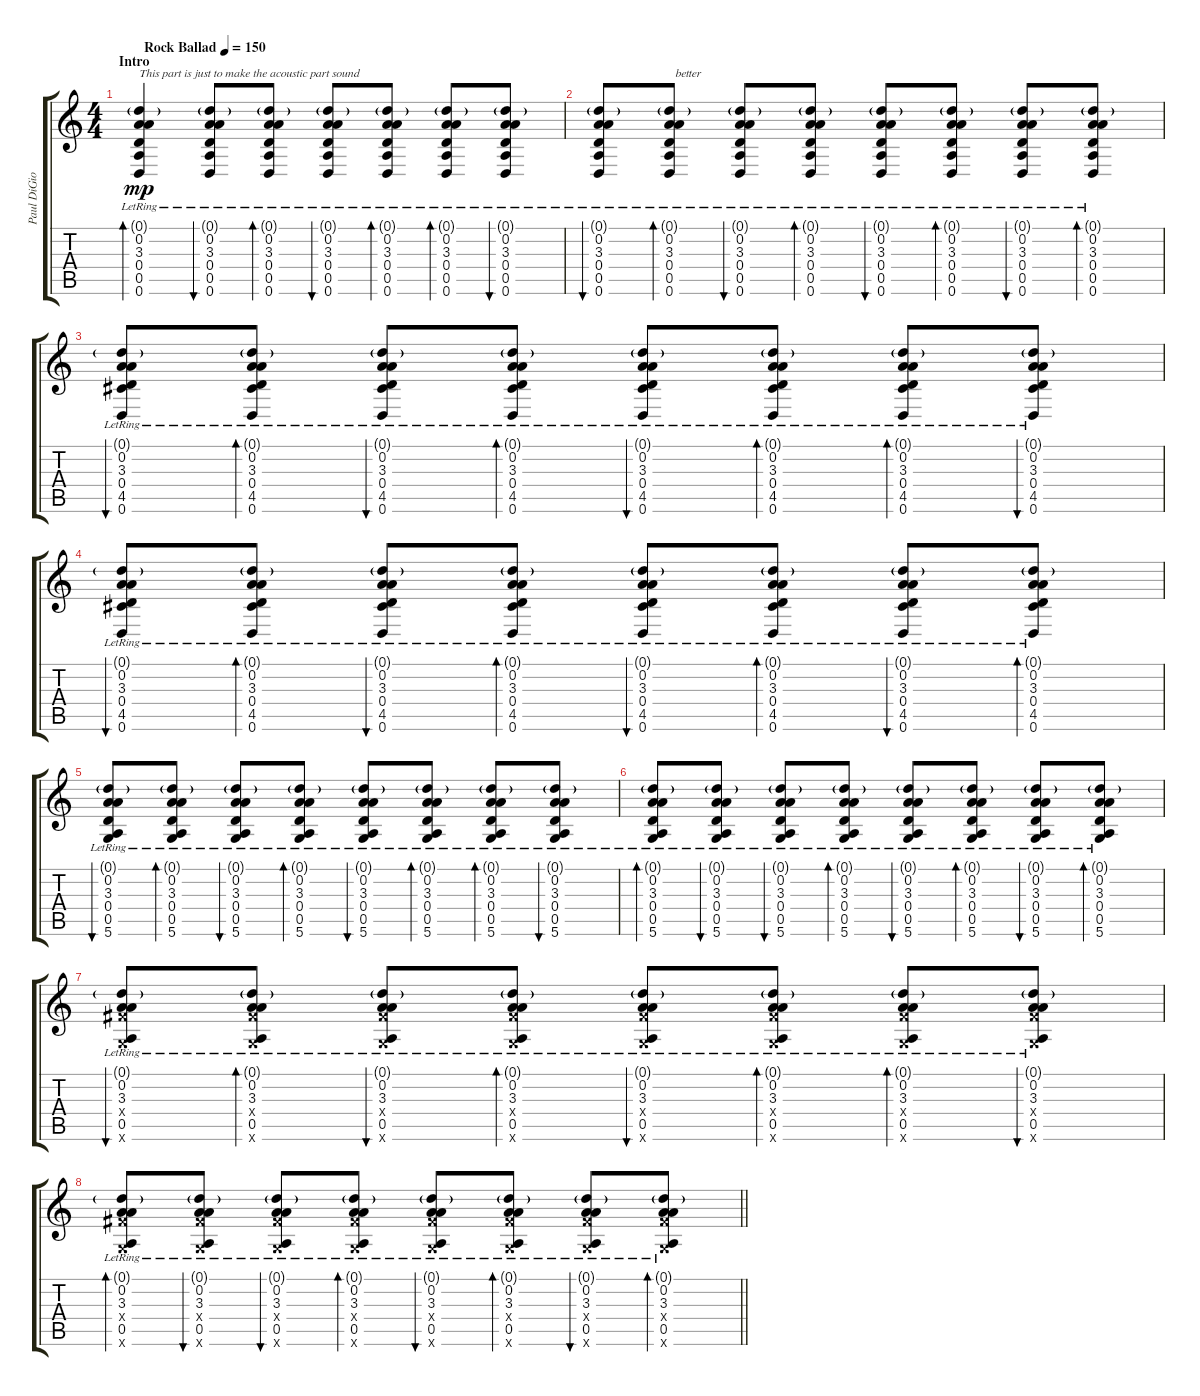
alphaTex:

\track ("Paul DiGiovanni (Overdub Lead Guitar)" "Paul DiGio") {instrument overdrivenguitar}
\staff {score tabs}
\tuning (D4 A3 Gb3 D3 A2 D2) {hide}
\ts (4 4)
\section ("" "Intro")
\tempo (150 "Rock Ballad")
\clef g2
\ks c
(0.1{g lr} 0.2{lr} 3.3{lr} 0.4{lr} 0.5{lr} 0.6{lr}).4{bd 240 txt "This part is just to make the acoustic part sound" dy mp volume 15 balance 3 instrument acousticguitarnylon} (0.1{g lr} 0.2{lr} 3.3{lr} 0.4{lr} 0.5{lr} 0.6{lr}).8{bu 60} (0.1{g lr} 0.2{lr} 3.3{lr} 0.4{lr} 0.5{lr} 0.6{lr}).8{bd 60} (0.1{g lr} 0.2{lr} 3.3{lr} 0.4{lr} 0.5{lr} 0.6{lr}).8{bu 60} (0.1{g lr} 0.2{lr} 3.3{lr} 0.4{lr} 0.5{lr} 0.6{lr}).8{bd 60} (0.1{g lr} 0.2{lr} 3.3{lr} 0.4{lr} 0.5{lr} 0.6{lr}).8{bd 60} (0.1{g lr} 0.2{lr} 3.3{lr} 0.4{lr} 0.5{lr} 0.6{lr}).8{bu 60} |
(0.1{g lr} 0.2{lr} 3.3{lr} 0.4{lr} 0.5{lr} 0.6{lr}).8{bu 60} (0.1{g lr} 0.2{lr} 3.3{lr} 0.4{lr} 0.5{lr} 0.6{lr}).8{bd 60 txt "  better"} (0.1{g lr} 0.2{lr} 3.3{lr} 0.4{lr} 0.5{lr} 0.6{lr}).8{bu 60} (0.1{g lr} 0.2{lr} 3.3{lr} 0.4{lr} 0.5{lr} 0.6{lr}).8{bd 60} (0.1{g lr} 0.2{lr} 3.3{lr} 0.4{lr} 0.5{lr} 0.6{lr}).8{bu 60} (0.1{g lr} 0.2{lr} 3.3{lr} 0.4{lr} 0.5{lr} 0.6{lr}).8{bd 60} (0.1{g lr} 0.2{lr} 3.3{lr} 0.4{lr} 0.5{lr} 0.6{lr}).8{bu 60} (0.1{g lr} 0.2{lr} 3.3{lr} 0.4{lr} 0.5{lr} 0.6{lr}).8{bd 60} |
(0.1{g lr} 0.2{lr} 3.3{lr} 0.4{lr} 4.5{lr} 0.6{lr}).8{bu 60} (0.1{g lr} 0.2{lr} 3.3{lr} 0.4{lr} 4.5{lr} 0.6{lr}).8{bd 60} (0.1{g lr} 0.2{lr} 3.3{lr} 0.4{lr} 4.5{lr} 0.6{lr}).8{bu 60} (0.1{g lr} 0.2{lr} 3.3{lr} 0.4{lr} 4.5{lr} 0.6{lr}).8{bd 60} (0.1{g lr} 0.2{lr} 3.3{lr} 0.4{lr} 4.5{lr} 0.6{lr}).8{bu 60} (0.1{g lr} 0.2{lr} 3.3{lr} 0.4{lr} 4.5{lr} 0.6{lr}).8{bd 60} (0.1{g lr} 0.2{lr} 3.3{lr} 0.4{lr} 4.5{lr} 0.6{lr}).8{bd 60} (0.1{g lr} 0.2{lr} 3.3{lr} 0.4{lr} 4.5{lr} 0.6{lr}).8{bu 60} |
(0.1{g lr} 0.2{lr} 3.3{lr} 0.4{lr} 4.5{lr} 0.6{lr}).8{bu 60} (0.1{g lr} 0.2{lr} 3.3{lr} 0.4{lr} 4.5{lr} 0.6{lr}).8{bd 60} (0.1{g lr} 0.2{lr} 3.3{lr} 0.4{lr} 4.5{lr} 0.6{lr}).8{bu 60} (0.1{g lr} 0.2{lr} 3.3{lr} 0.4{lr} 4.5{lr} 0.6{lr}).8{bd 60} (0.1{g lr} 0.2{lr} 3.3{lr} 0.4{lr} 4.5{lr} 0.6{lr}).8{bu 60} (0.1{g lr} 0.2{lr} 3.3{lr} 0.4{lr} 4.5{lr} 0.6{lr}).8{bd 60} (0.1{g lr} 0.2{lr} 3.3{lr} 0.4{lr} 4.5{lr} 0.6{lr}).8{bu 60} (0.1{g lr} 0.2{lr} 3.3{lr} 0.4{lr} 4.5{lr} 0.6{lr}).8{bd 60} |
(0.1{g lr} 0.2{lr} 3.3{lr} 0.4{lr} 0.5{lr} 5.6{lr}).8{bu 60} (0.1{g lr} 0.2{lr} 3.3{lr} 0.4{lr} 0.5{lr} 5.6{lr}).8{bd 60} (0.1{g lr} 0.2{lr} 3.3{lr} 0.4{lr} 0.5{lr} 5.6{lr}).8{bu 60} (0.1{g lr} 0.2{lr} 3.3{lr} 0.4{lr} 0.5{lr} 5.6{lr}).8{bd 60} (0.1{g lr} 0.2{lr} 3.3{lr} 0.4{lr} 0.5{lr} 5.6{lr}).8{bu 60} (0.1{g lr} 0.2{lr} 3.3{lr} 0.4{lr} 0.5{lr} 5.6{lr}).8{bd 60} (0.1{g lr} 0.2{lr} 3.3{lr} 0.4{lr} 0.5{lr} 5.6{lr}).8{bd 60} (0.1{g lr} 0.2{lr} 3.3{lr} 0.4{lr} 0.5{lr} 5.6{lr}).8{bu 60} |
(0.1{g lr} 0.2{lr} 3.3{lr} 0.4{lr} 0.5{lr} 5.6{lr}).8{bd 60} (0.1{g lr} 0.2{lr} 3.3{lr} 0.4{lr} 0.5{lr} 5.6{lr}).8{bu 60} (0.1{g lr} 0.2{lr} 3.3{lr} 0.4{lr} 0.5{lr} 5.6{lr}).8{bu 60} (0.1{g lr} 0.2{lr} 3.3{lr} 0.4{lr} 0.5{lr} 5.6{lr}).8{bd 60} (0.1{g lr} 0.2{lr} 3.3{lr} 0.4{lr} 0.5{lr} 5.6{lr}).8{bu 60} (0.1{g lr} 0.2{lr} 3.3{lr} 0.4{lr} 0.5{lr} 5.6{lr}).8{bd 60} (0.1{g lr} 0.2{lr} 3.3{lr} 0.4{lr} 0.5{lr} 5.6{lr}).8{bu 60} (0.1{g lr} 0.2{lr} 3.3{lr} 0.4{lr} 0.5{lr} 5.6{lr}).8{bd 60} |
(0.1{g lr} 0.2{lr} 3.3{lr} 4.4{x} 0.5{lr} 5.6{x}).8{bu 60} (0.1{g lr} 0.2{lr} 3.3{lr} 4.4{x} 0.5{lr} 5.6{x}).8{bd 60} (0.1{g lr} 0.2{lr} 3.3{lr} 4.4{x} 0.5{lr} 5.6{x}).8{bu 60} (0.1{g lr} 0.2{lr} 3.3{lr} 4.4{x} 0.5{lr} 5.6{x}).8{bd 60} (0.1{g lr} 0.2{lr} 3.3{lr} 4.4{x} 0.5{lr} 5.6{x}).8{bu 60} (0.1{g lr} 0.2{lr} 3.3{lr} 4.4{x} 0.5{lr} 5.6{x}).8{bd 60} (0.1{g lr} 0.2{lr} 3.3{lr} 4.4{x} 0.5{lr} 5.6{x}).8{bd 60} (0.1{g lr} 0.2{lr} 3.3{lr} 4.4{x} 0.5{lr} 5.6{x}).8{bu 60} |
\barLineRight lightlight
(0.1{g lr} 0.2{lr} 3.3{lr} 4.4{x} 0.5{lr} 5.6{x}).8{bd 60} (0.1{g lr} 0.2{lr} 3.3{lr} 4.4{x} 0.5{lr} 5.6{x}).8{bu 60} (0.1{g lr} 0.2{lr} 3.3{lr} 4.4{x} 0.5{lr} 5.6{x}).8{bu 60} (0.1{g lr} 0.2{lr} 3.3{lr} 4.4{x} 0.5{lr} 5.6{x}).8{bd 60} (0.1{g lr} 0.2{lr} 3.3{lr} 4.4{x} 0.5{lr} 5.6{x}).8{bu 60} (0.1{g lr} 0.2{lr} 3.3{lr} 4.4{x} 0.5{lr} 5.6{x}).8{bd 60} (0.1{g lr} 0.2{lr} 3.3{lr} 4.4{x} 0.5{lr} 5.6{x}).8{bu 60} (0.1{g lr} 0.2{lr} 3.3{lr} 4.4{x} 0.5{lr} 5.6{x}).8{bd 60}
